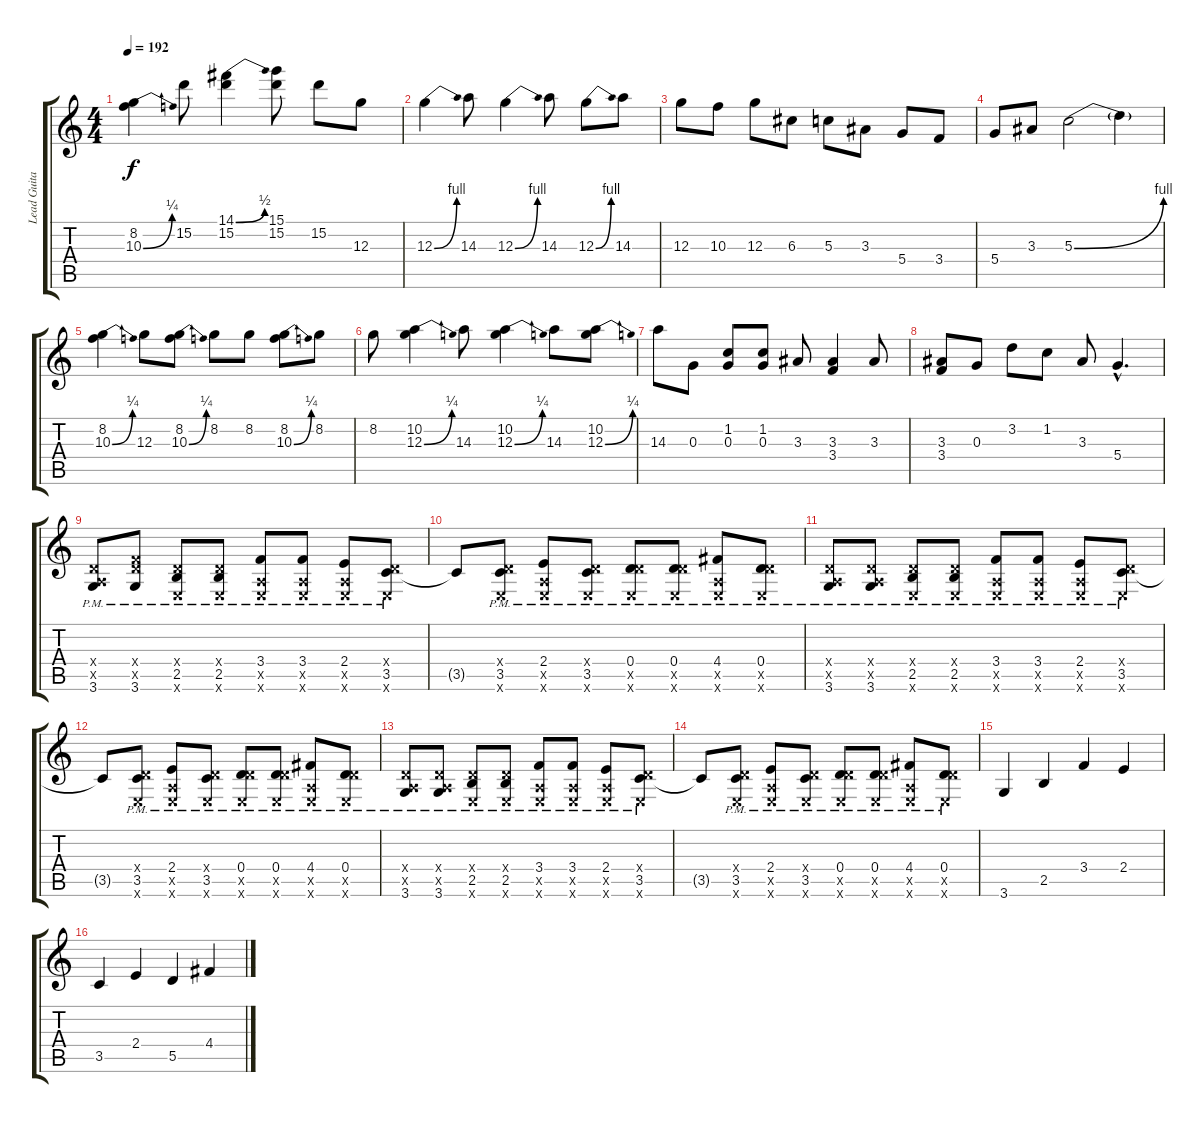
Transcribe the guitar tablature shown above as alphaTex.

\track ("Lead Guitar" "Lead Guita") {instrument electricguitarclean}
\staff {score tabs}
\tuning (E4 B3 G3 D3 A2 E2) {hide}
\ts (4 4)
\tempo 192
\clef g2
\ks c
(8.2 10.3{be (bend 0 0 60 1)}).4{dy f} 15.2.8 (14.1{be (bend 0 0 60 2)} 15.2).4 (15.1 15.2).8 15.2.8 12.3.8 |
12.3{be (bend 0 0 60 4)}.4 14.3.8 12.3{be (bend 0 0 60 4)}.4 14.3.8 12.3{be (bend 0 0 60 4)}.8 14.3.8 |
12.3.8 10.3.8 12.3.8 6.3.8 5.3.8 3.3.8 5.4.8 3.4.8 |
5.4.8 3.3.8 5.3{be (bend 0 0 60 4)}.2 5.3{t}.4 |
(8.2 10.3{be (bend 0 0 60 1)}).4 12.3.8 (8.2 10.3{be (bend 0 0 60 1)}).8 8.2.8 8.2.8 (8.2 10.3{be (bend 0 0 60 1)}).8 8.2.8 |
8.2.8 (10.2 12.3{be (bend 0 0 60 1)}).4 14.3.8 (10.2 12.3{be (bend 0 0 60 1)}).4 14.3.8 (10.2 12.3{be (bend 0 0 60 1)}).8 |
14.3.8 0.3.8 (1.2 0.3).8 (1.2 0.3).8 3.3.8 (3.3 3.4).4 3.3.8 |
(3.3 3.4).8 0.3.8 3.2.8 1.2.8 3.3.8 5.4{hac}.4{d} |
(0.4{x} 0.5{x} 3.6{pm}).8 (0.4{x} 8.5{x} 3.6{pm}).8 (0.4{x} 2.5{pm} 0.6{x}).8 (0.4{x} 2.5{pm} 0.6{x}).8 (3.4{pm} 0.5{x} 0.6{x}).8 (3.4{pm} 0.5{x} 0.6{x}).8 (2.4{pm} 0.5{x} 0.6{x}).8 (0.4{x} 3.5{pm} 0.6{x}).8 |
3.5{t}.8 (0.4{x} 3.5{pm} 0.6{x}).8 (2.4{pm} 0.5{x} 0.6{x}).8 (0.4{x} 3.5{pm} 0.6{x}).8 (0.4{pm} 5.5{x} 0.6{x}).8 (0.4{pm} 5.5{x} 0.6{x}).8 (4.4{pm} 0.5{x} 0.6{x}).8 (0.4{pm} 5.5{x} 0.6{x}).8 |
(0.4{x} 0.5{x} 3.6{pm}).8 (0.4{x} 0.5{x} 3.6{pm}).8 (0.4{x} 2.5{pm} 0.6{x}).8 (0.4{x} 2.5{pm} 0.6{x}).8 (3.4{pm} 0.5{x} 0.6{x}).8 (3.4{pm} 0.5{x} 0.6{x}).8 (2.4{pm} 0.5{x} 0.6{x}).8 (0.4{x} 3.5{pm} 0.6{x}).8 |
3.5{t}.8 (0.4{x} 3.5{pm} 0.6{x}).8 (2.4{pm} 0.5{x} 0.6{x}).8 (0.4{x} 3.5{pm} 0.6{x}).8 (0.4{pm} 5.5{x} 0.6{x}).8 (0.4{pm} 5.5{x} 0.6{x}).8 (4.4{pm} 0.5{x} 0.6{x}).8 (0.4{pm} 5.5{x} 0.6{x}).8 |
(0.4{x} 0.5{x} 3.6{pm}).8 (0.4{x} 0.5{x} 3.6{pm}).8 (0.4{x} 2.5{pm} 0.6{x}).8 (0.4{x} 2.5{pm} 0.6{x}).8 (3.4{pm} 0.5{x} 0.6{x}).8 (3.4{pm} 0.5{x} 0.6{x}).8 (2.4{pm} 0.5{x} 0.6{x}).8 (0.4{x} 3.5{pm} 0.6{x}).8 |
3.5{t}.8 (0.4{x} 3.5{pm} 0.6{x}).8 (2.4{pm} 0.5{x} 0.6{x}).8 (0.4{x} 3.5{pm} 0.6{x}).8 (0.4{pm} 5.5{x} 0.6{x}).8 (0.4{pm} 5.5{x} 0.6{x}).8 (4.4{pm} 0.5{x} 0.6{x}).8 (0.4{pm} 5.5{x} 0.6{x}).8 |
3.6.4 2.5.4 3.4.4 2.4.4 |
3.5.4 2.4.4 5.5.4 4.4.4
